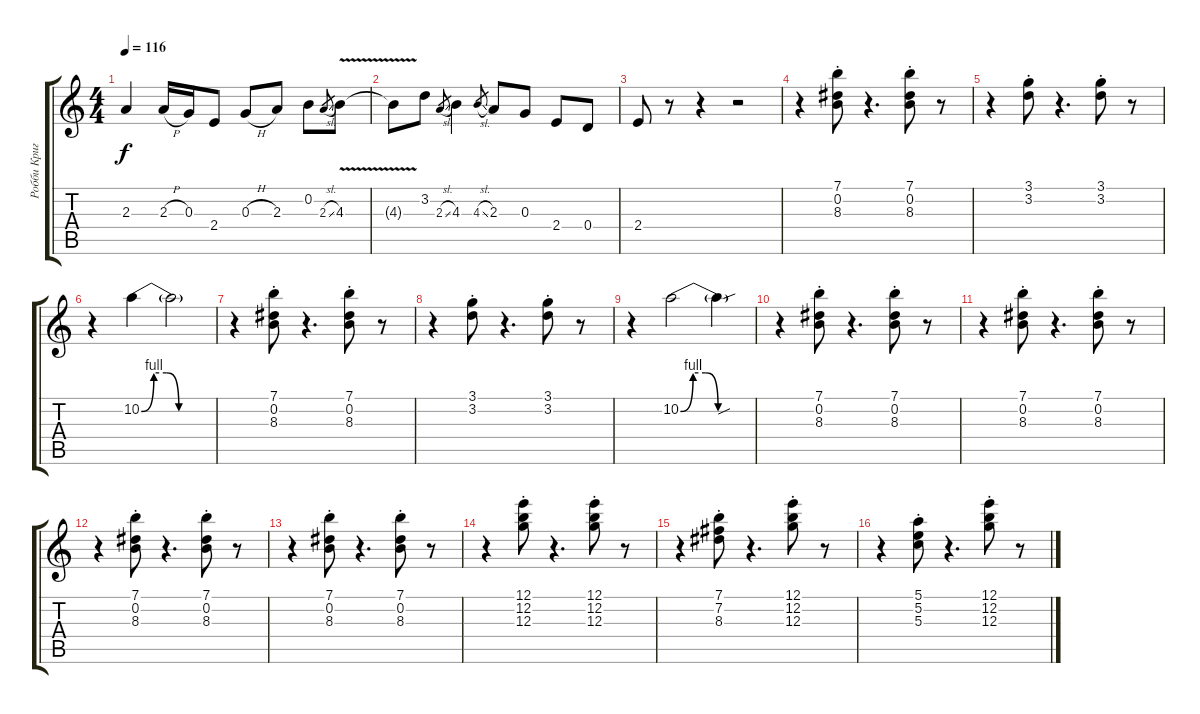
\track ("Робби Кригер" "Робби Криг") {instrument acousticguitarsteel}
\staff {score tabs}
\tuning (E4 B3 G3 D3 A2 E2) {hide}
\ts (4 4)
\tempo 116
\clef g2
\ks c
2.3{t}.4{dy f} 2.3{h}.16 0.3.16 2.4.8 0.3{h}.8 2.3.8 0.2.8 2.3{sl}.8{gr} 4.3{v}.8 |
4.3{t}.8 3.2.8 2.3{sl}.8{gr} 4.3.4 4.3{sl}.8{gr} 2.3.8 0.3.8 2.4.8 0.4.8 |
2.4.8 r.8 r.4 r.2 |
r.4 (7.1{st} 0.2{st} 8.3{st}).8 r.4{d} (7.1{st} 0.2{st} 8.3{st}).8 r.8 |
r.4 (3.1{st} 3.2{st}).8 r.4{d} (3.1{st} 3.2{st}).8 r.8 |
r.4 10.2{be (custom 0 0 10 4 20 4 30 0 60 0)}.4 10.2{t}.2 |
r.4 (7.1{st} 0.2{st} 8.3{st}).8 r.4{d} (7.1{st} 0.2{st} 8.3{st}).8 r.8 |
r.4 (3.1{st} 3.2{st}).8 r.4{d} (3.1{st} 3.2{st}).8 r.8 |
r.4 10.2{be (custom 0 0 10 4 20 4 30 0 60 0)}.2 10.2{sou t}.4 |
r.4 (7.1{st} 0.2{st} 8.3{st}).8 r.4{d} (7.1{st} 0.2{st} 8.3{st}).8 r.8 |
r.4 (7.1{st} 0.2{st} 8.3{st}).8 r.4{d} (7.1{st} 0.2{st} 8.3{st}).8 r.8 |
r.4 (7.1{st} 0.2{st} 8.3{st}).8 r.4{d} (7.1{st} 0.2{st} 8.3{st}).8 r.8 |
r.4 (7.1{st} 0.2{st} 8.3{st}).8 r.4{d} (7.1{st} 0.2{st} 8.3{st}).8 r.8 |
r.4 (12.1{st} 12.2{st} 12.3{st}).8 r.4{d} (12.1{st} 12.2{st} 12.3{st}).8 r.8 |
r.4 (7.1{st} 7.2{st} 8.3{st}).8 r.4{d} (12.1{st} 12.2{st} 12.3{st}).8 r.8 |
r.4 (5.1{st} 5.2{st} 5.3{st}).8 r.4{d} (12.1{st} 12.2{st} 12.3{st}).8 r.8
